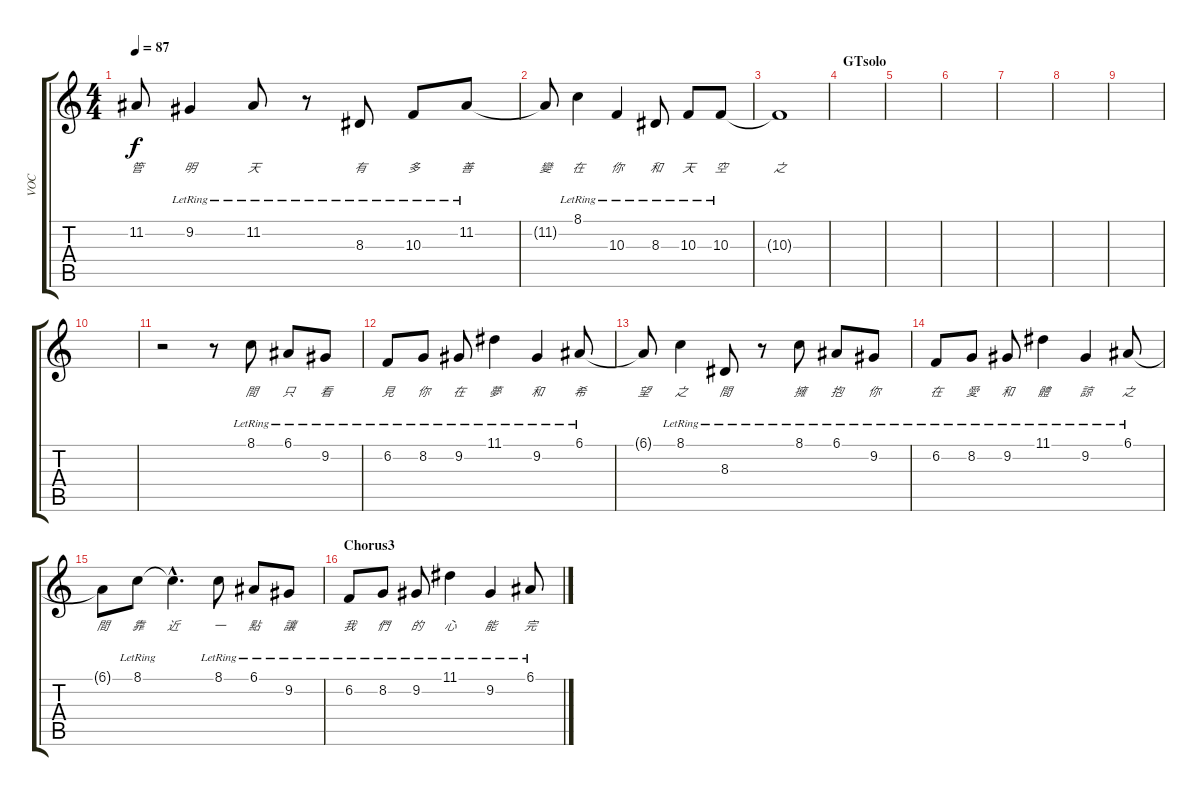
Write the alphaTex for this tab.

\track ("VOC" "VOC") {instrument honkytonkpiano}
\staff {score tabs}
\tuning (E4 B3 G3 D3 A2 E2) {hide}
\ts (4 4)
\tempo 87
\clef g2
\ks c
11.2{t}.8{lyrics (0 "管") lyrics (1 "") lyrics (2 "") lyrics (3 "") lyrics (4 "") dy f} 9.2{lr}.4{lyrics (0 "明") lyrics (1 "") lyrics (2 "") lyrics (3 "") lyrics (4 "")} 11.2{lr}.8{lyrics (0 "天") lyrics (1 "") lyrics (2 "") lyrics (3 "") lyrics (4 "")} r.8 8.3{lr}.8{lyrics (0 "有") lyrics (1 "") lyrics (2 "") lyrics (3 "") lyrics (4 "")} 10.3{lr}.8{lyrics (0 "多") lyrics (1 "") lyrics (2 "") lyrics (3 "") lyrics (4 "")} 11.2{lr}.8{lyrics (0 "善") lyrics (1 "") lyrics (2 "") lyrics (3 "") lyrics (4 "")} |
11.2{t}.8{lyrics (0 "變") lyrics (1 "") lyrics (2 "") lyrics (3 "") lyrics (4 "")} 8.1{lr}.4{lyrics (0 "在") lyrics (1 "") lyrics (2 "") lyrics (3 "") lyrics (4 "")} 10.3{lr}.4{lyrics (0 "你") lyrics (1 "") lyrics (2 "") lyrics (3 "") lyrics (4 "")} 8.3{lr}.8{lyrics (0 "和") lyrics (1 "") lyrics (2 "") lyrics (3 "") lyrics (4 "")} 10.3{lr}.8{lyrics (0 "天") lyrics (1 "") lyrics (2 "") lyrics (3 "") lyrics (4 "")} 10.3{lr}.8{lyrics (0 "空") lyrics (1 "") lyrics (2 "") lyrics (3 "") lyrics (4 "")} |
10.3{t}.1{lyrics (0 "之") lyrics (1 "") lyrics (2 "") lyrics (3 "") lyrics (4 "")} |
\section ("" "GTsolo")
|
|
|
|
|
|
|
r.2 r.8 8.1{lr}.8{lyrics (0 "間　") lyrics (1 "") lyrics (2 "") lyrics (3 "") lyrics (4 "")} 6.1{lr}.8{lyrics (0 "只") lyrics (1 "") lyrics (2 "") lyrics (3 "") lyrics (4 "")} 9.2{lr}.8{lyrics (0 "看") lyrics (1 "") lyrics (2 "") lyrics (3 "") lyrics (4 "")} |
6.2{lr}.8{lyrics (0 "見") lyrics (1 "") lyrics (2 "") lyrics (3 "") lyrics (4 "")} 8.2{lr}.8{lyrics (0 "你") lyrics (1 "") lyrics (2 "") lyrics (3 "") lyrics (4 "")} 9.2{lr}.8{lyrics (0 "在") lyrics (1 "") lyrics (2 "") lyrics (3 "") lyrics (4 "")} 11.1{lr}.4{lyrics (0 "夢") lyrics (1 "") lyrics (2 "") lyrics (3 "") lyrics (4 "")} 9.2{lr}.4{lyrics (0 "和") lyrics (1 "") lyrics (2 "") lyrics (3 "") lyrics (4 "")} 6.1{lr}.8{lyrics (0 "希") lyrics (1 "") lyrics (2 "") lyrics (3 "") lyrics (4 "")} |
6.1{t}.8{lyrics (0 "望") lyrics (1 "") lyrics (2 "") lyrics (3 "") lyrics (4 "")} 8.1{lr}.4{lyrics (0 "之") lyrics (1 "") lyrics (2 "") lyrics (3 "") lyrics (4 "")} 8.3{lr}.8{lyrics (0 "間　") lyrics (1 "") lyrics (2 "") lyrics (3 "") lyrics (4 "")} r.8 8.1{lr}.8{lyrics (0 "擁") lyrics (1 "") lyrics (2 "") lyrics (3 "") lyrics (4 "")} 6.1{lr}.8{lyrics (0 "抱") lyrics (1 "") lyrics (2 "") lyrics (3 "") lyrics (4 "")} 9.2{lr}.8{lyrics (0 "你") lyrics (1 "") lyrics (2 "") lyrics (3 "") lyrics (4 "")} |
6.2{lr}.8{lyrics (0 "在") lyrics (1 "") lyrics (2 "") lyrics (3 "") lyrics (4 "")} 8.2{lr}.8{lyrics (0 "愛") lyrics (1 "") lyrics (2 "") lyrics (3 "") lyrics (4 "")} 9.2{lr}.8{lyrics (0 "和") lyrics (1 "") lyrics (2 "") lyrics (3 "") lyrics (4 "")} 11.1{lr}.4{lyrics (0 "體") lyrics (1 "") lyrics (2 "") lyrics (3 "") lyrics (4 "")} 9.2{lr}.4{lyrics (0 "諒") lyrics (1 "") lyrics (2 "") lyrics (3 "") lyrics (4 "")} 6.1{lr}.8{lyrics (0 "之") lyrics (1 "") lyrics (2 "") lyrics (3 "") lyrics (4 "")} |
6.1{t}.8{lyrics (0 "間　") lyrics (1 "") lyrics (2 "") lyrics (3 "") lyrics (4 "")} 8.1{lr}.8{lyrics (0 "靠") lyrics (1 "") lyrics (2 "") lyrics (3 "") lyrics (4 "")} 8.1{hac t}.4{d lyrics (0 "近") lyrics (1 "") lyrics (2 "") lyrics (3 "") lyrics (4 "")} 8.1{lr}.8{lyrics (0 "一") lyrics (1 "") lyrics (2 "") lyrics (3 "") lyrics (4 "")} 6.1{lr}.8{lyrics (0 "點") lyrics (1 "") lyrics (2 "") lyrics (3 "") lyrics (4 "")} 9.2{lr}.8{lyrics (0 "讓") lyrics (1 "") lyrics (2 "") lyrics (3 "") lyrics (4 "")} |
\section ("" "Chorus3")
6.2{lr}.8{lyrics (0 "我") lyrics (1 "") lyrics (2 "") lyrics (3 "") lyrics (4 "")} 8.2{lr}.8{lyrics (0 "們") lyrics (1 "") lyrics (2 "") lyrics (3 "") lyrics (4 "")} 9.2{lr}.8{lyrics (0 "的") lyrics (1 "") lyrics (2 "") lyrics (3 "") lyrics (4 "")} 11.1{lr}.4{lyrics (0 "心") lyrics (1 "") lyrics (2 "") lyrics (3 "") lyrics (4 "")} 9.2{lr}.4{lyrics (0 "能") lyrics (1 "") lyrics (2 "") lyrics (3 "") lyrics (4 "")} 6.1{lr}.8{lyrics (0 "完") lyrics (1 "") lyrics (2 "") lyrics (3 "") lyrics (4 "")}
